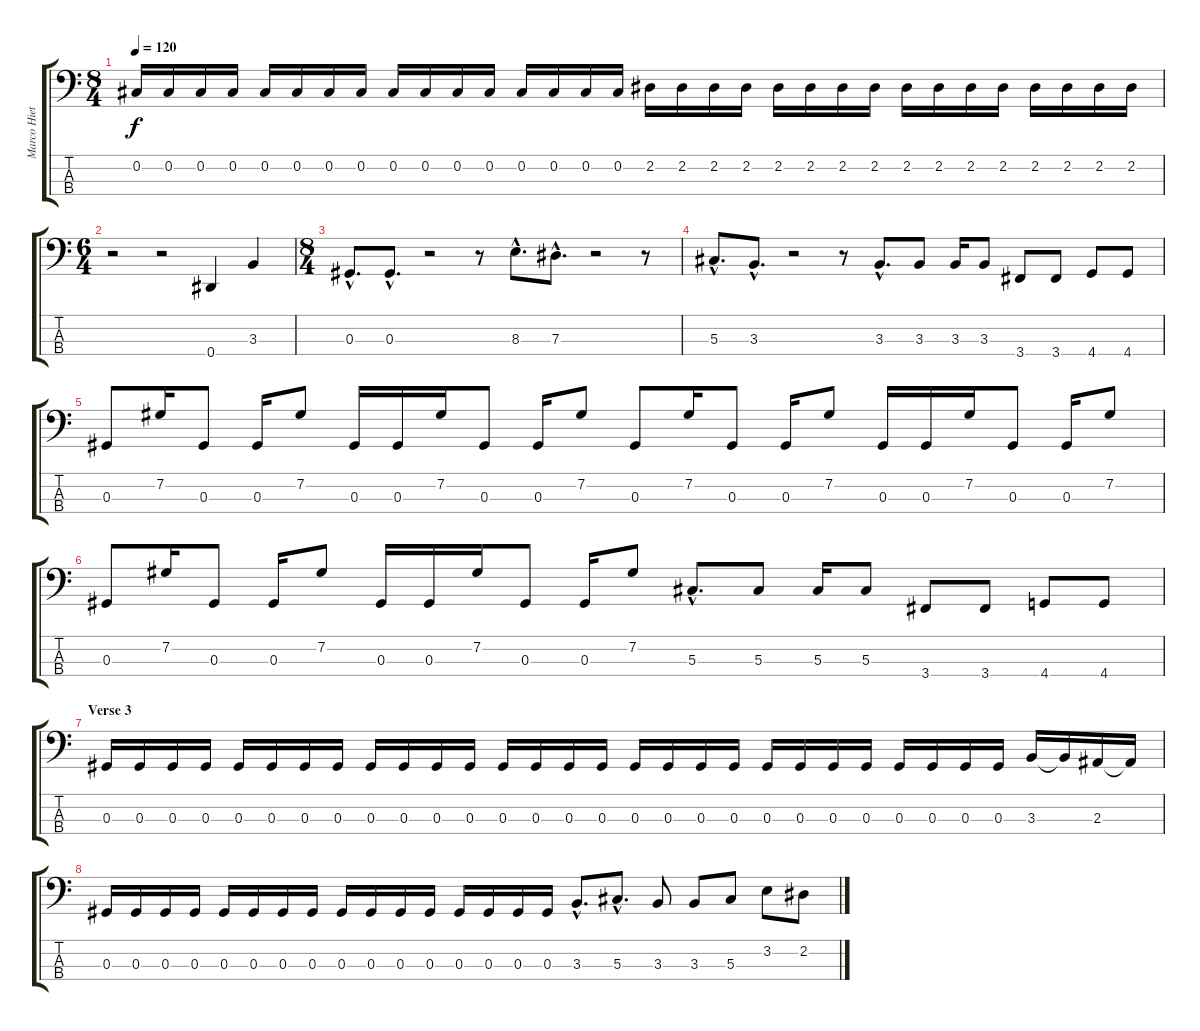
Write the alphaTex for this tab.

\track ("Marco Hietala - Bass" "Marco Hiet") {instrument electricbasspick}
\staff {score tabs}
\tuning (Gb2 Db2 Ab1 Eb1) {hide}
\ts (8 4)
\tempo 120
\clef f4
\ks c
0.2.16{dy f} 0.2.16 0.2.16 0.2.16 0.2.16 0.2.16 0.2.16 0.2.16 0.2.16 0.2.16 0.2.16 0.2.16 0.2.16 0.2.16 0.2.16 0.2.16 2.2.16 2.2.16 2.2.16 2.2.16 2.2.16 2.2.16 2.2.16 2.2.16 2.2.16 2.2.16 2.2.16 2.2.16 2.2.16 2.2.16 2.2.16 2.2.16 |
\ts (6 4)
r.2 r.2 0.4.4 3.3.4 |
\ts (8 4)
0.3{hac}.8{d} 0.3{hac}.8{d} r.2 r.8 8.3{hac}.8{d} 7.3{hac}.8{d} r.2 r.8 |
5.3{hac}.8{d} 3.3{hac}.8{d} r.2 r.8 3.3{hac}.8{d} 3.3.8 3.3.16 3.3.8 3.4.8 3.4.8 4.4.8 4.4.8 |
0.3.8 7.2.16 0.3.8 0.3.16 7.2.8 0.3.16 0.3.16 7.2.16 0.3.8 0.3.16 7.2.8 0.3.8 7.2.16 0.3.8 0.3.16 7.2.8 0.3.16 0.3.16 7.2.16 0.3.8 0.3.16 7.2.8 |
0.3.8 7.2.16 0.3.8 0.3.16 7.2.8 0.3.16 0.3.16 7.2.16 0.3.8 0.3.16 7.2.8 5.3{hac}.8{d} 5.3.8 5.3.16 5.3.8 3.4.8 3.4.8 4.4.8 4.4.8 |
\section ("" "Verse 3")
0.3.16 0.3.16 0.3.16 0.3.16 0.3.16 0.3.16 0.3.16 0.3.16 0.3.16 0.3.16 0.3.16 0.3.16 0.3.16 0.3.16 0.3.16 0.3.16 0.3.16 0.3.16 0.3.16 0.3.16 0.3.16 0.3.16 0.3.16 0.3.16 0.3.16 0.3.16 0.3.16 0.3.16 3.3.16 3.3{t}.16 2.3.16 2.3{t}.16 |
0.3.16 0.3.16 0.3.16 0.3.16 0.3.16 0.3.16 0.3.16 0.3.16 0.3.16 0.3.16 0.3.16 0.3.16 0.3.16 0.3.16 0.3.16 0.3.16 3.3{hac}.8{d} 5.3{hac}.8{d} 3.3.8 3.3.8 5.3.8 3.2.8 2.2.8
